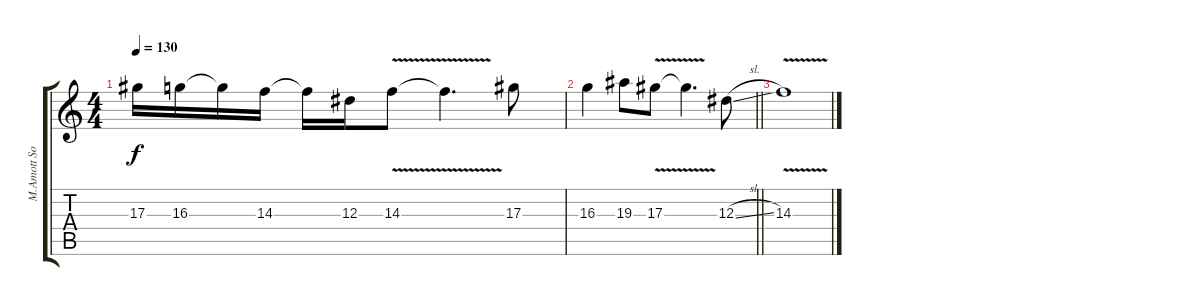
\track ("M.Amott Solo" "M.Amott So") {instrument distortionguitar}
\staff {score tabs}
\tuning (C4 G3 Eb3 Bb2 F2 C2) {hide}
\ts (4 4)
\tempo 130
\clef g2
\ks c
17.3.16{dy f} 16.3.16 16.3{t}.16 14.3.16 14.3{t}.16 12.3.16 14.3{v}.8 14.3{t}.4{d} 17.3.8 |
\barLineRight lightlight
16.3.4 19.3.8 17.3{v}.8 17.3{t}.4{d} 12.3{sl}.8 |
14.3{v}.1
